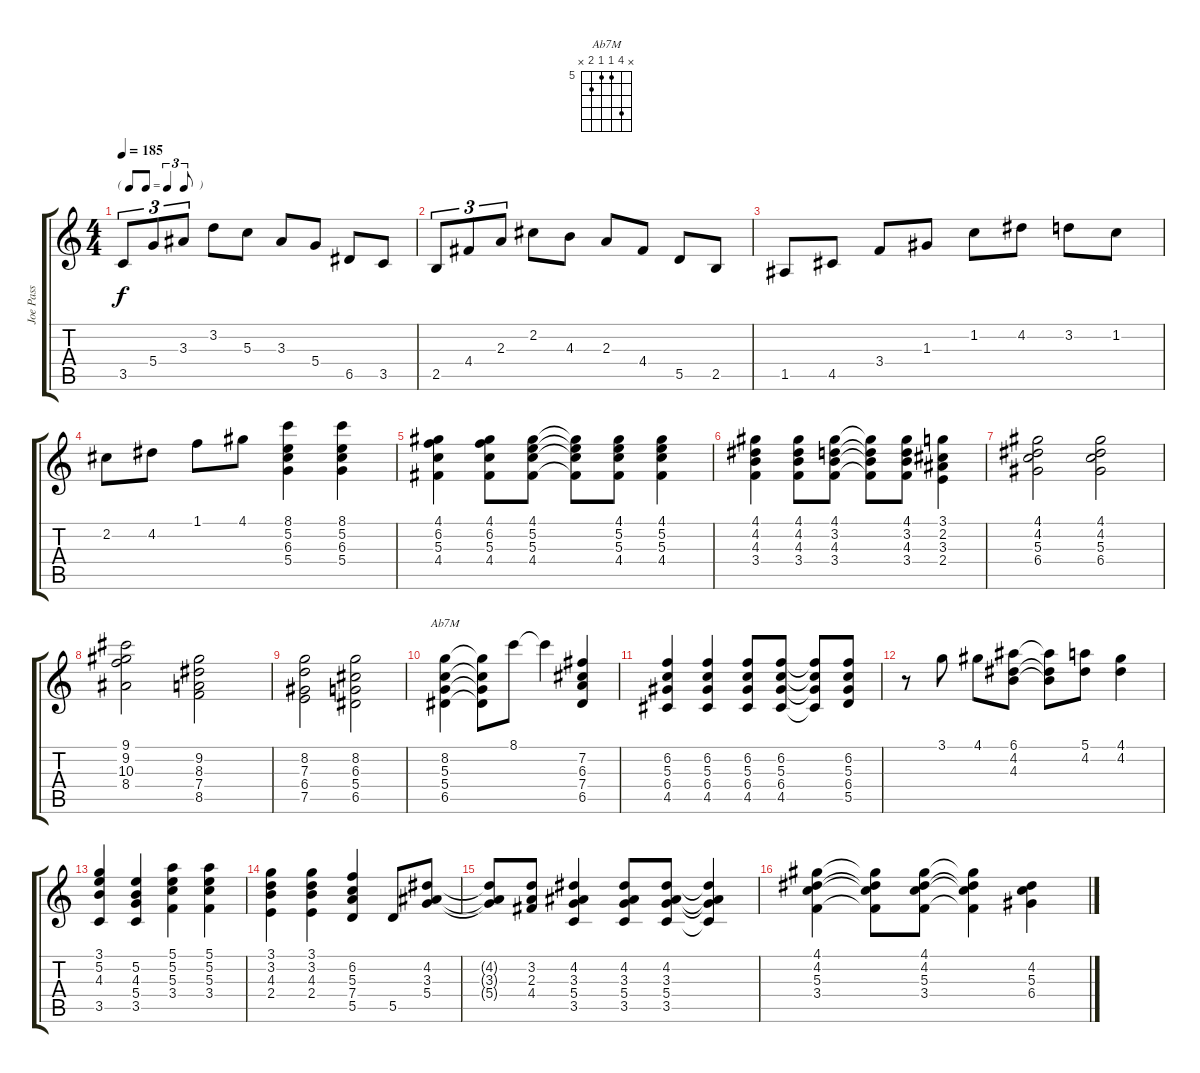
\track ("Joe Pass" "Joe Pass") {instrument electricguitarjazz}
\staff {score tabs}
\tuning (E4 B3 G3 D3 A2 E2) {hide}
\chord ("Ab7M" x 8 5 5 6 x) {firstfret 5}
\ts (4 4)
\tf triplet8th
\tempo 185
\clef g2
\ks c
3.5.8{tu (3 2) dy f} 5.4.8{tu (3 2)} 3.3.8{tu (3 2)} 3.2.8 5.3.8 3.3.8 5.4.8 6.5.8 3.5.8 |
2.5.8{tu (3 2)} 4.4.8{tu (3 2)} 2.3.8{tu (3 2)} 2.2.8 4.3.8 2.3.8 4.4.8 5.5.8 2.5.8 |
1.5.8 4.5.8 3.4.8 1.3.8 1.2.8 4.2.8 3.2.8 1.2.8 |
2.2.8 4.2.8 1.1.8 4.1.8 (8.1 5.2 6.3 5.4).4 (8.1 5.2 6.3 5.4).4 |
(4.1 6.2 5.3 4.4).4 (4.1 6.2 5.3 4.4).8 (4.1 5.2 5.3 4.4).8 (4.1{t} 5.2{t} 5.3{t} 4.4{t}).8 (4.1 5.2 5.3 4.4).8 (4.1 5.2 5.3 4.4).4 |
(4.1 4.2 4.3 3.4).4 (4.1 4.2 4.3 3.4).8 (4.1 3.2 4.3 3.4).8 (4.1{t} 3.2{t} 4.3{t} 3.4{t}).8 (4.1 3.2 4.3 3.4).8 (3.1 2.2 3.3 2.4).4 |
(4.1 4.2 5.3 6.4).2 (4.1 4.2 5.3 6.4).2 |
(9.1 9.2 10.3 8.4).2 (9.2 8.3 7.4 8.5).2 |
(8.2 7.3 6.4 7.5).2 (8.2 6.3 5.4 6.5).2 |
(8.2 5.3 5.4 6.5).4{ch "Ab7M"} (8.2{t} 5.3{t} 5.4{t} 6.5{t}).8 8.1.8 8.1{t}.4 (7.2 6.3 7.4 6.5).4 |
(6.2 5.3 6.4 4.5).4 (6.2 5.3 6.4 4.5).4 (6.2 5.3 6.4 4.5).8 (6.2 5.3 6.4 4.5).8 (6.2{t} 5.3{t} 6.4{t} 4.5{t}).8 (6.2 5.3 6.4 5.5).8 |
r.8 3.1.8 4.1.8 (6.1 4.2 4.3).8 (6.1{t} 4.2{t} 4.3{t}).8 (5.1 4.2).8 (4.1 4.2).4 |
(3.1 5.2 4.3 3.5).4 (5.2 4.3 5.4 3.5).4 (5.1 5.2 5.3 3.4).4 (5.1 5.2 5.3 3.4).4 |
(3.1 3.2 4.3 2.4).4 (3.1 3.2 4.3 2.4).4 (6.2 5.3 7.4 5.5).4 5.5.8 (4.2 3.3 5.4).8 |
(4.2{t} 3.3{t} 5.4{t}).8 (3.2 2.3 4.4).8 (4.2 3.3 5.4 3.5).4 (4.2 3.3 5.4 3.5).8 (4.2 3.3 5.4 3.5).8 (4.2{t} 3.3{t} 5.4{t} 3.5{t}).4 |
(4.1 4.2 5.3 3.4).4 (4.1{t} 4.2{t} 5.3{t} 3.4{t}).8 (4.1 4.2 5.3 3.4).8 (4.1{t} 4.2{t} 5.3{t} 3.4{t}).4 (4.2 5.3 6.4).4
